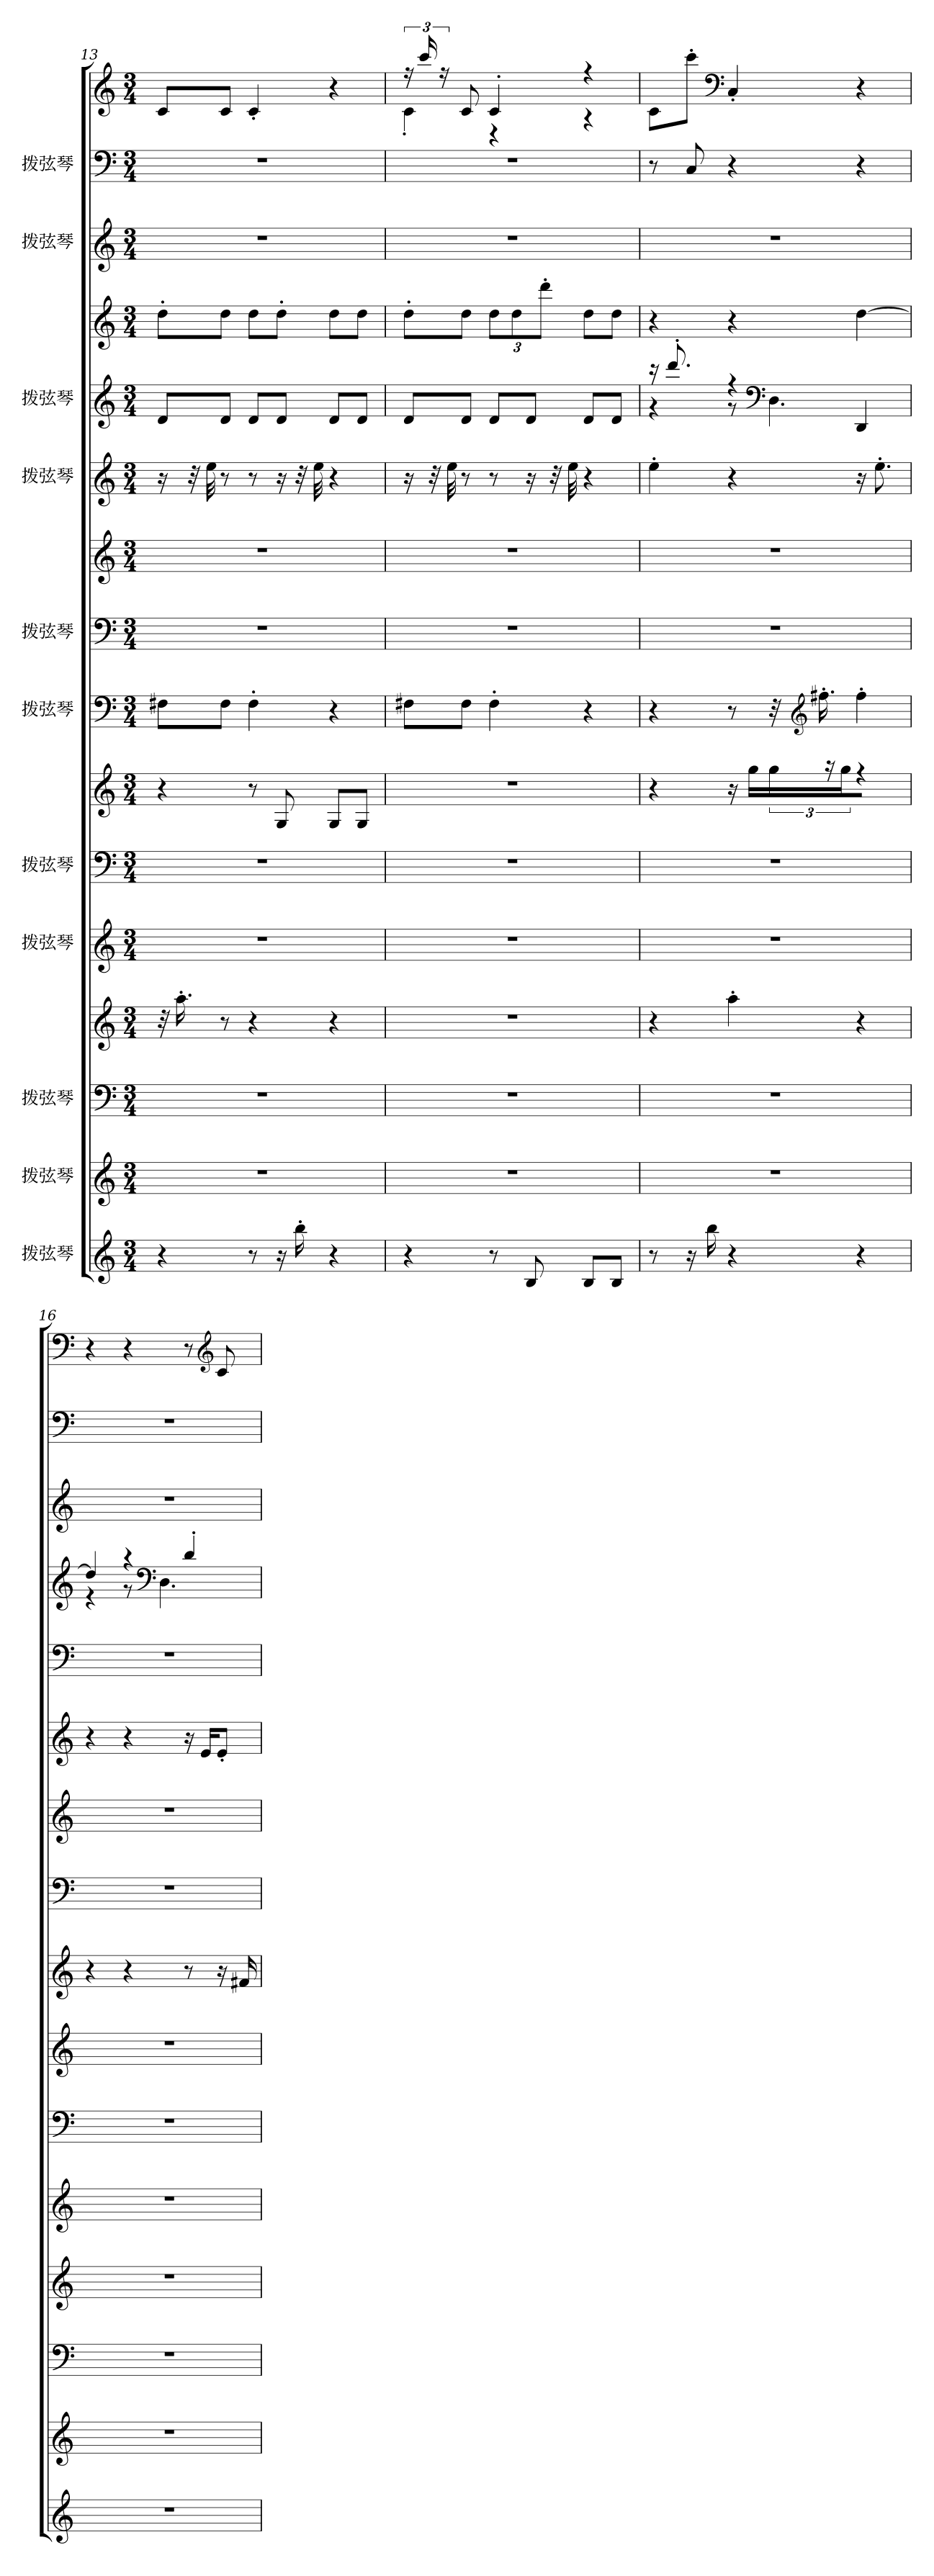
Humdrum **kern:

**kern	**kern	**kern	**kern	**kern	**kern	**kern	**kern	**kern	**kern	**kern	**kern	**kern	**kern	**kern	**kern
*part11	*part10	*part9	*part9	*part8	*part7	*part7	*part6	*part5	*part5	*part4	*part3	*part3	*part2	*part1	*part1
*staff16	*staff15	*staff14	*staff13	*staff12	*staff11	*staff10	*staff9	*staff8	*staff7	*staff6	*staff5	*staff4	*staff3	*staff2	*staff1
*I"拨弦琴	*I"拨弦琴	*I"拨弦琴	*	*I"拨弦琴	*I"拨弦琴	*	*I"拨弦琴	*I"拨弦琴	*	*I"拨弦琴	*I"拨弦琴	*	*I"拨弦琴	*I"拨弦琴	*
!!LO:PB:g=z
*clefG2	*clefG2	*clefF4	*clefG2	*clefG2	*clefF4	*clefG2	*clefF4	*clefF4	*clefG2	*clefG2	*clefG2	*clefG2	*clefG2	*clefF4	*clefG2
*k[]	*k[]	*k[]	*k[]	*k[]	*k[]	*k[]	*k[]	*k[]	*k[]	*k[]	*k[]	*k[]	*k[]	*k[]	*k[]
*M3/4	*M3/4	*M3/4	*M3/4	*M3/4	*M3/4	*M3/4	*M3/4	*M3/4	*M3/4	*M3/4	*M3/4	*M3/4	*M3/4	*M3/4	*M3/4
=13	=13	=13	=13	=13	=13	=13	=13	=13	=13	=13	=13	=13	=13	=13	=13
4r	2.r	2.r	32r	2.r	2.r	4r	8F#X\L	2.r	2.r	16r	8d/L	8dd'\L	2.r	2.r	8c/L
.	.	.	16.aa'\	.	.	.	.	.	.	.	.	.	.	.	.
.	.	.	.	.	.	.	.	.	.	32r	.	.	.	.	.
.	.	.	.	.	.	.	.	.	.	32ee\	.	.	.	.	.
.	.	.	8r	.	.	.	8F#\J	.	.	8r	8d/J	8dd\J	.	.	8c/J
8r	.	.	4r	.	.	8r	4F#'\	.	.	8r	8d/L	8dd\L	.	.	4c'/
16r	.	.	.	.	.	8G/	.	.	.	16r	8d/J	8dd'\J	.	.	.
16bb'\	.	.	.	.	.	.	.	.	.	32r	.	.	.	.	.
.	.	.	.	.	.	.	.	.	.	32ee\	.	.	.	.	.
4r	.	.	4r	.	.	8G/L	4r	.	.	4r	8d/L	8dd\L	.	.	4r
.	.	.	.	.	.	8G/J	.	.	.	.	8d/J	8dd\J	.	.	.
=14	=14	=14	=14	=14	=14	=14	=14	=14	=14	=14	=14	=14	=14	=14	=14
*	*	*	*	*	*	*	*	*	*	*	*	*	*	*	*^
4r	2.r	2.r	2.r	2.r	2.r	2.r	8F#X\L	2.r	2.r	16r	8d/L	8dd'\L	2.r	2.r	24r	4c'\
.	.	.	.	.	.	.	.	.	.	.	.	.	.	.	24ccc/	.
.	.	.	.	.	.	.	.	.	.	32r	.	.	.	.	.	.
.	.	.	.	.	.	.	.	.	.	.	.	.	.	.	24r	.
.	.	.	.	.	.	.	.	.	.	32ee\	.	.	.	.	.	.
.	.	.	.	.	.	.	8F#\J	.	.	8r	8d/J	8dd\J	.	.	8c/	.
*	*	*	*	*	*	*	*	*	*	*	*	*Xbrackettup	*	*	*	*
8r	.	.	.	.	.	.	4F#'\	.	.	8r	8d/L	12dd\L	.	.	4c'/	4r
.	.	.	.	.	.	.	.	.	.	.	.	12dd\	.	.	.	.
8B/	.	.	.	.	.	.	.	.	.	16r	8d/J	.	.	.	.	.
.	.	.	.	.	.	.	.	.	.	.	.	12ddd'\J	.	.	.	.
.	.	.	.	.	.	.	.	.	.	32r	.	.	.	.	.	.
.	.	.	.	.	.	.	.	.	.	32ee\	.	.	.	.	.	.
8B/L	.	.	.	.	.	.	4r	.	.	4r	8d/L	8dd\L	.	.	4r	4r
8B/J	.	.	.	.	.	.	.	.	.	.	8d/J	8dd\J	.	.	.	.
*	*	*	*	*	*	*	*	*	*	*	*	*	*	*	*v	*v
=15	=15	=15	=15	=15	=15	=15	=15	=15	=15	=15	=15	=15	=15	=15	=15
*	*	*	*	*	*	*	*	*	*	*	*^	*	*	*	*
8r	2.r	2.r	4r	2.r	2.r	4r	4r	2.r	2.r	4ee'\	16r	4r	4r	2.r	8r	8c\L
.	.	.	.	.	.	.	.	.	.	.	8.ddd'/	.	.	.	.	.
16r	.	.	.	.	.	.	.	.	.	.	.	.	.	.	8C/	8ccc'\J
16bb\	.	.	.	.	.	.	.	.	.	.	.	.	.	.	.	.
*	*	*	*	*	*	*	*	*	*	*	*	*	*	*	*	*clefF4
4r	.	.	4aa'\	.	.	16r	8r	.	.	4r	4r	8r	4r	.	4r	4C'/
.	.	.	.	.	.	16gg\LL	.	.	.	.	.	.	.	.	.	.
*	*	*	*	*	*	*	*	*	*	*	*clefF4	*	*	*	*	*
.	.	.	.	.	.	24gg\JJ	32r	.	.	.	.	4.D\	.	.	.	.
*	*	*	*	*	*	*	*clefG2	*	*	*	*	*	*	*	*	*
.	.	.	.	.	.	.	16.ff#X'\	.	.	.	.	.	.	.	.	.
.	.	.	.	.	.	24r	.	.	.	.	.	.	.	.	.	.
.	.	.	.	.	.	24gg\	.	.	.	.	.	.	.	.	.	.
4r	.	.	4r	.	.	4r	4ff#'\	.	.	16r	4DD/	.	[4dd\	.	4r	4r
.	.	.	.	.	.	.	.	.	.	8.ee'\	.	.	.	.	.	.
*	*	*	*	*	*	*	*	*	*	*	*v	*v	*	*	*	*
!!LO:PB:g=z
=16	=16	=16	=16	=16	=16	=16	=16	=16	=16	=16	=16	=16	=16	=16	=16
*	*	*	*	*	*	*	*	*	*	*	*	*^	*	*	*
2.r	2.r	2.r	2.r	2.r	2.r	2.r	4r	2.r	2.r	4r	2.r	4dd/]	4r	2.r	2.r	4r
.	.	.	.	.	.	.	4r	.	.	4r	.	4r	8r	.	.	4r
*	*	*	*	*	*	*	*	*	*	*	*	*clefF4	*	*	*	*
.	.	.	.	.	.	.	.	.	.	.	.	.	4.D\	.	.	.
.	.	.	.	.	.	.	8r	.	.	16r	.	4d'/	.	.	.	8r
.	.	.	.	.	.	.	.	.	.	16e/KL	.	.	.	.	.	.
*	*	*	*	*	*	*	*	*	*	*	*	*	*	*	*	*clefG2
.	.	.	.	.	.	.	16r	.	.	8e'/J	.	.	.	.	.	8c/
.	.	.	.	.	.	.	16f#X/	.	.	.	.	.	.	.	.	.
*	*	*	*	*	*	*	*	*	*	*	*	*v	*v	*	*	*
=	=	=	=	=	=	=	=	=	=	=	=	=	=	=	=
*-	*-	*-	*-	*-	*-	*-	*-	*-	*-	*-	*-	*-	*-	*-	*-
